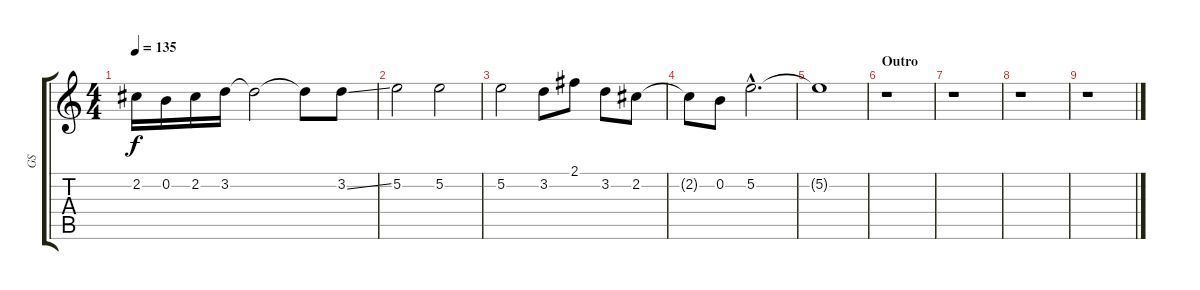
\track ("GS" "GS") {instrument overdrivenguitar}
\staff {score tabs}
\tuning (E4 B3 G3 D3 A2 E2) {hide}
\ts (4 4)
\tempo 135
\clef g2
\ks c
2.2.16{dy f} 0.2.16 2.2.16 3.2.16 3.2{t}.2 3.2{t}.8 3.2{ss}.8 |
5.2.2 5.2.2 |
5.2.2 3.2.8 2.1.8 3.2.8 2.2.8 |
2.2{t}.8 0.2.8 5.2{hac}.2{d} |
5.2{t}.1 |
\section ("" "Outro")
r.1 |
r.1 |
r.1 |
r.1
